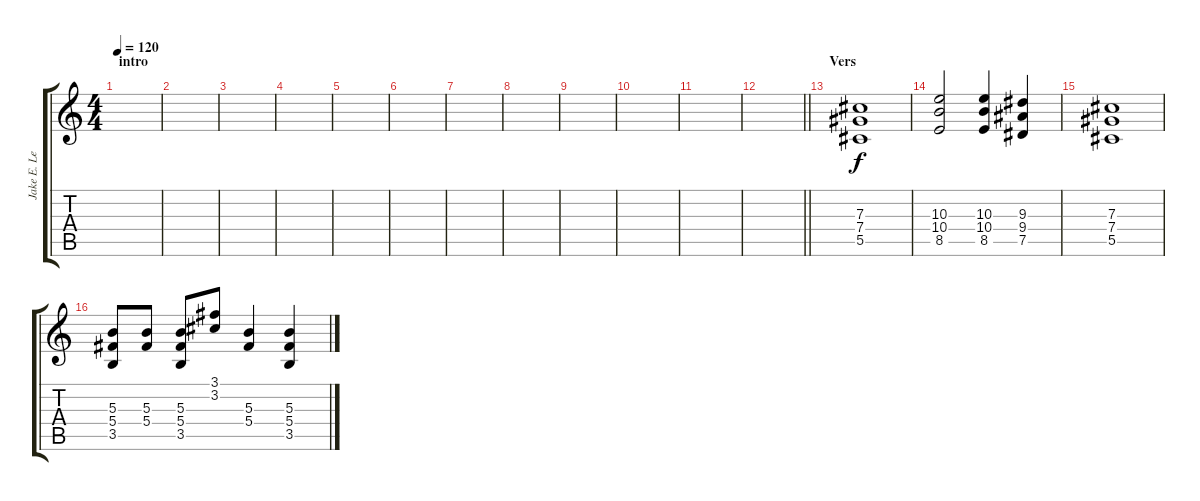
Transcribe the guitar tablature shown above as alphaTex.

\track ("Jake E. Lee (Guitar fills)" "Jake E. Le") {instrument distortionguitar}
\staff {score tabs}
\tuning (Eb4 Bb3 Gb3 Db3 Ab2 Eb2) {hide}
\ts (4 4)
\section ("" "intro")
\tempo 120
\clef g2
\ks c
|
|
|
|
|
|
|
|
|
|
|
\barLineRight lightlight
|
\section ("" "Vers")
(7.3 7.4 5.5).1 |
(10.3 10.4 8.5).2 (10.3 10.4 8.5).4 (9.3 9.4 7.5).4 |
(7.3 7.4 5.5).1 |
(5.3 5.4 3.5).8 (5.3 5.4).8 (5.3 5.4 3.5).8 (3.1 3.2).8 (5.3 5.4).4 (5.3 5.4 3.5).4
